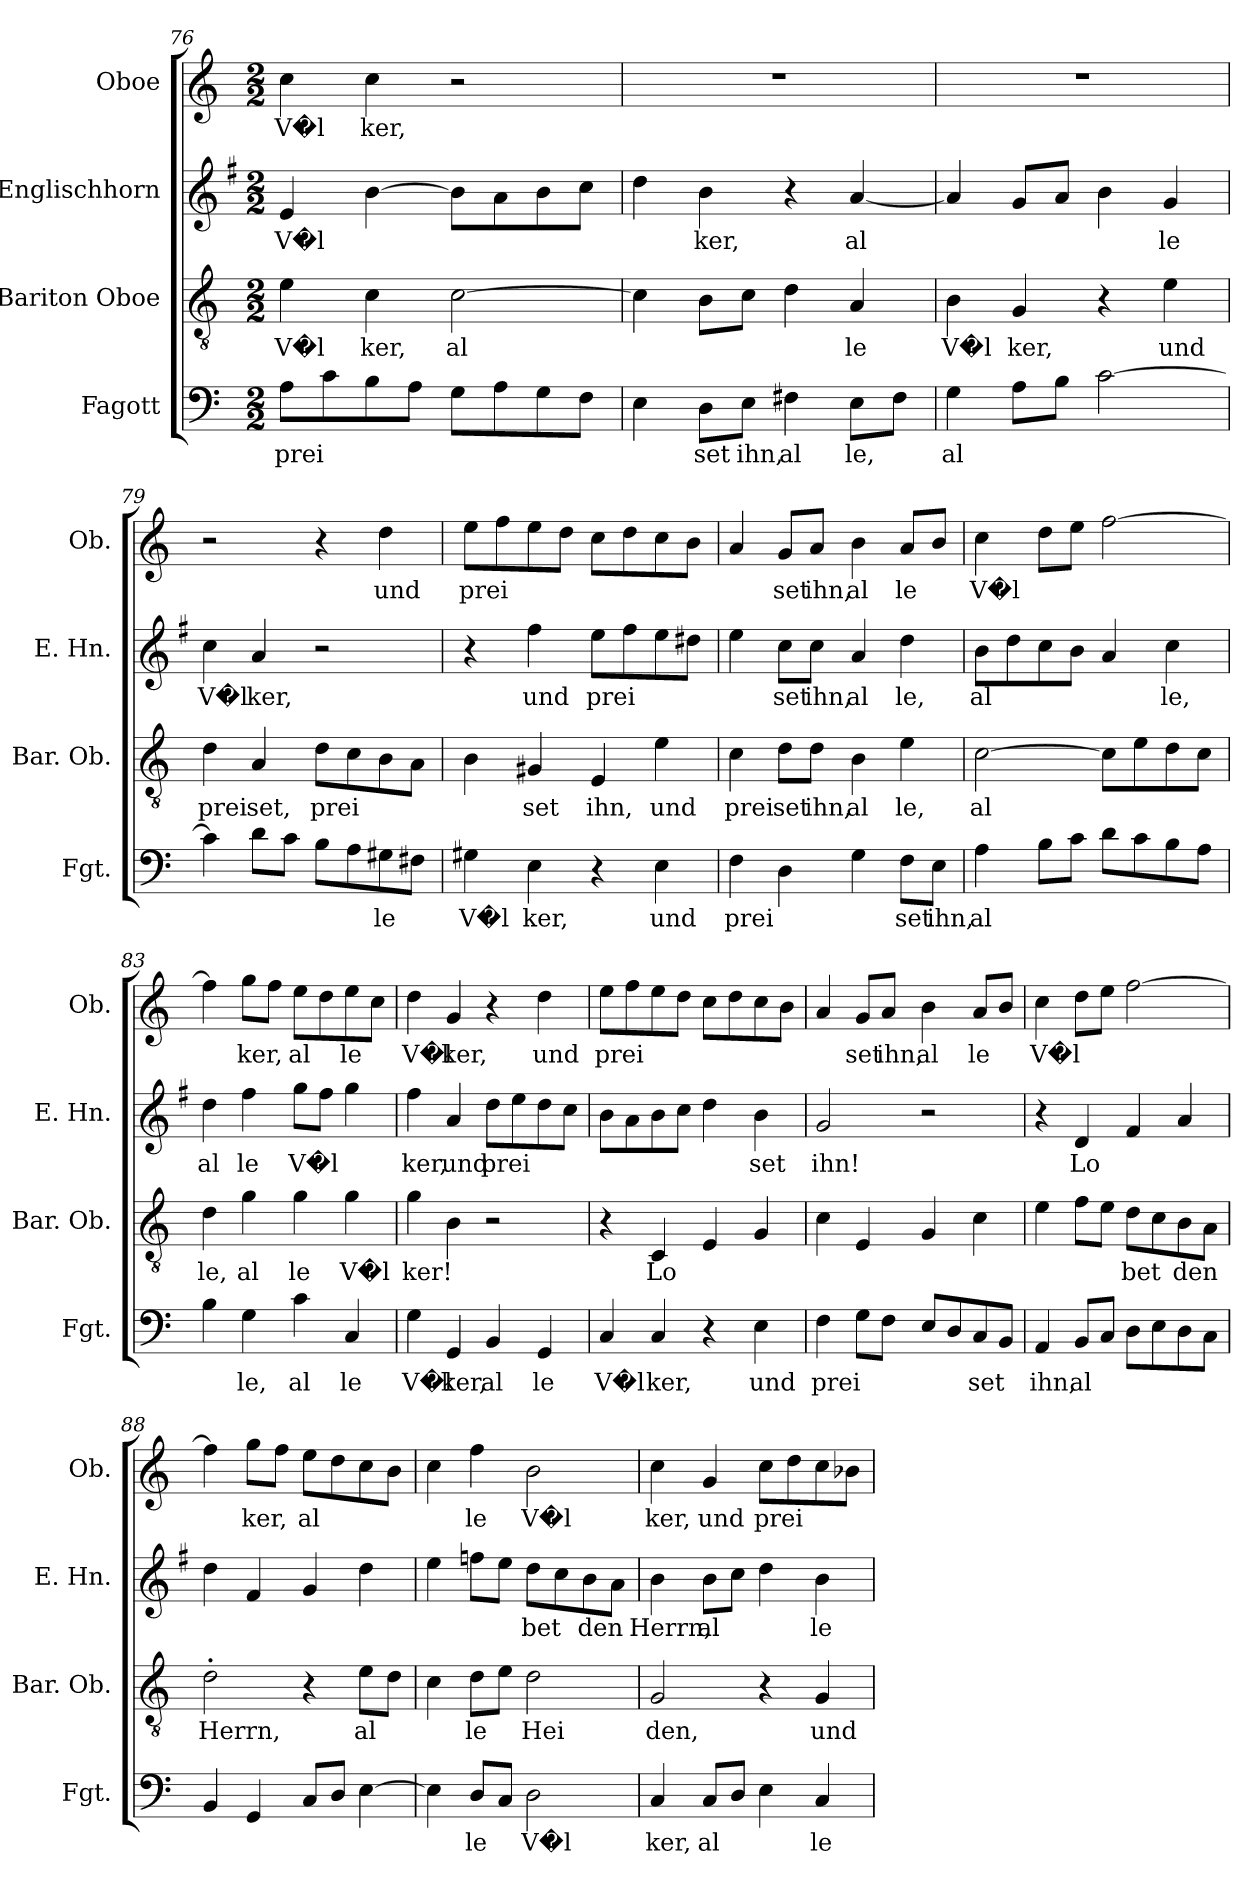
**kern	**text	**kern	**text	**kern	**text	**kern	**text
*part4	*part4	*part3	*part3	*part2	*part2	*part1	*part1
*staff4	*staff4	*staff3	*staff3	*staff2	*staff2	*staff1	*staff1
*I"Fagott	*	*I"Bariton Oboe	*	*I"Englischhorn	*	*I"Oboe	*
*I'Fgt.	*	*I'Bar. Ob.	*	*I'E. Hn.	*	*I'Ob.	*
*clefF4	*	*clefGv2	*	*clefG2	*	*clefG2	*
*	*	*	*	*ITrd4c7	*	*	*
*k[]	*	*k[]	*	*k[]	*	*k[]	*
*M2/2	*	*M2/2	*	*M2/2	*	*M2/2	*
=76	=76	=76	=76	=76	=76	=76	=76
8A\L	prei	4e\	V�l	4A/	V�l	4cc\	V�l
8c\	.	.	.	.	.	.	.
8B\	.	4c\	ker,	[4e\	.	4cc\	ker,
8A\J	.	.	.	.	.	.	.
8G\L	.	[2c\	al	8e\L]	.	2r	.
8A\	.	.	.	8d\	.	.	.
8G\	.	.	.	8e\	.	.	.
8F\J	.	.	.	8f\J	.	.	.
!!LO:PB:g=z
=77	=77	=77	=77	=77	=77	=77	=77
4E\	.	4c\]	.	4g\	.	1r	.
8D\L	set	8B\L	.	4e\	ker,	.	.
8E\J	ihn,	8c\J	.	.	.	.	.
4F#X\	al	4d\	.	4r	.	.	.
8E\L	le,	4A/	le	[4d/	al	.	.
8F#\J	.	.	.	.	.	.	.
=78	=78	=78	=78	=78	=78	=78	=78
4G\	al	4B\	V�l	4d/]	.	1r	.
8A\L	.	4G/	ker,	8c/L	.	.	.
8B\J	.	.	.	8d/J	.	.	.
[2c\	.	4r	.	4e\	.	.	.
.	.	4e\	und	4c/	le	.	.
=79	=79	=79	=79	=79	=79	=79	=79
4c\]	.	4d\	prei	4f\	V�l	2r	.
8d\L	.	4A/	set,	4d/	ker,	.	.
8c\J	.	.	.	.	.	.	.
8B\L	.	8d\L	prei	2r	.	4r	.
8A\	.	8c\	.	.	.	.	.
8G#X\	le	8B\	.	.	.	4dd\	und
8F#X\J	.	8A\J	.	.	.	.	.
!!LO:LB:g=z
=80	=80	=80	=80	=80	=80	=80	=80
4G#X\	V�l	4B\	.	4r	.	8ee\L	prei
.	.	.	.	.	.	8ff\	.
4E\	ker,	4G#X/	set	4b\	und	8ee\	.
.	.	.	.	.	.	8dd\J	.
4r	.	4E/	ihn,	8a\L	prei	8cc\L	.
.	.	.	.	8b\	.	8dd\	.
4E\	und	4e\	und	8a\	.	8cc\	.
.	.	.	.	8g#X\J	.	8b\J	.
=81	=81	=81	=81	=81	=81	=81	=81
4F\	prei	4c\	prei	4a\	.	4a/	.
4D\	.	8d\L	set	8f\L	set	8g/L	set
.	.	8d\J	ihn,	8f\J	ihn,	8a/J	ihn,
4G\	.	4B\	al	4d/	al	4b\	al
8F\L	set	4e\	-le,	4g\	le,	8a/L	le
8E\J	ihn,	.	.	.	.	8b/J	.
=82	=82	=82	=82	=82	=82	=82	=82
4A\	al	[2c\	al	8e\L	al	4cc\	V�l
.	.	.	.	8g\	.	.	.
8B\L	.	.	.	8f\	.	8dd\L	.
8c\J	.	.	.	8e\J	.	8ee\J	.
8d\L	.	8c\L]	.	4d/	.	[2ff\	.
8c\	.	8e\	.	.	.	.	.
8B\	.	8d\	.	4f\	le,	.	.
8A\J	.	8c\J	.	.	.	.	.
!!LO:LB:g=z
=83	=83	=83	=83	=83	=83	=83	=83
4B\	.	4d\	le,	4g\	al	4ff\]	.
4G\	le,	4g\	al	4b\	le	8gg\L	ker,
.	.	.	.	.	.	8ff\J	.
4c\	al	4g\	le	8cc\L	V�l	8ee\L	al
.	.	.	.	8b\J	.	8dd\	.
4C/	le	4g\	V�l	4cc\	.	8ee\	le
.	.	.	.	.	.	8cc\J	.
=84	=84	=84	=84	=84	=84	=84	=84
4G\	V�l	4g\	ker!	4b\	ker,	4dd\	V�l
4GG/	ker,	4B\	.	4d/	und	4g/	ker,
4BB/	al	2r	.	8g\L	prei	4r	.
.	.	.	.	8a\	.	.	.
4GG/	le	.	.	8g\	.	4dd\	und
.	.	.	.	8f\J	.	.	.
=85	=85	=85	=85	=85	=85	=85	=85
4C/	V�l	4r	.	8e\L	.	8ee\L	prei
.	.	.	.	8d\	.	8ff\	.
4C/	ker,	4C/	Lo	8e\	.	8ee\	.
.	.	.	.	8f\J	.	8dd\J	.
4r	.	4E/	.	4g\	.	8cc\L	.
.	.	.	.	.	.	8dd\	.
4E\	und	4G/	.	4e\	set	8cc\	.
.	.	.	.	.	.	8b\J	.
=86	=86	=86	=86	=86	=86	=86	=86
4F\	prei	4c\	.	2c/	ihn!	4a/	.
8G\L	.	4E/	.	.	.	8g/L	set
8F\J	.	.	.	.	.	8a/J	ihn,
8E/L	.	4G/	.	2r	.	4b\	al
8D/	.	.	.	.	.	.	.
8C/	set	4c\	.	.	.	8a/L	le
8BB/J	.	.	.	.	.	8b/J	.
!!LO:PB:g=z
=87	=87	=87	=87	=87	=87	=87	=87
4AA/	ihn,	4e\	.	4r	.	4cc\	V�l
8BB/L	al	8f\L	.	4G/	Lo	8dd\L	.
8C/J	.	8e\J	.	.	.	8ee\J	.
8D\L	.	8d\L	bet	4B/	.	[2ff\	.
8E\	.	8c\	.	.	.	.	.
8D\	.	8B\	den	4d/	.	.	.
8C\J	.	8A\J	.	.	.	.	.
=88	=88	=88	=88	=88	=88	=88	=88
4BB/	.	2d'\	Herrn,	4g\	.	4ff\]	.
4GG/	.	.	.	4B/	.	8gg\L	ker,
.	.	.	.	.	.	8ff\J	.
8C/L	.	4r	.	4c/	.	8ee\L	al
8D/J	.	.	.	.	.	8dd\	.
[4E\	.	8e\L	al	4g\	.	8cc\	.
.	.	8d\J	.	.	.	8b\J	.
=89	=89	=89	=89	=89	=89	=89	=89
4E\]	.	4c\	.	4a\	.	4cc\	.
8D/L	le	8d\L	le	8b-X\L	.	4ff\	le
8C/J	.	8e\J	.	8a\J	.	.	.
2D\	V�l	2d\	Hei	8g\L	bet	2b\	V�l
.	.	.	.	8f\	.	.	.
.	.	.	.	8e\	den	.	.
.	.	.	.	8d\J	.	.	.
!!LO:LB:g=z
=90	=90	=90	=90	=90	=90	=90	=90
4C/	ker,	2G/	den,	4e\	Herrn,	4cc\	ker,
8C/L	al	.	.	8e\L	al	4g/	und
8D/J	.	.	.	8f\J	.	.	.
4E\	.	4r	.	4g\	.	8cc\L	prei
.	.	.	.	.	.	8dd\	.
4C/	le	4G/	und	4e\	le	8cc\	.
.	.	.	.	.	.	8b-X\J	.
=	=	=	=	=	=	=	=
*-	*-	*-	*-	*-	*-	*-	*-
